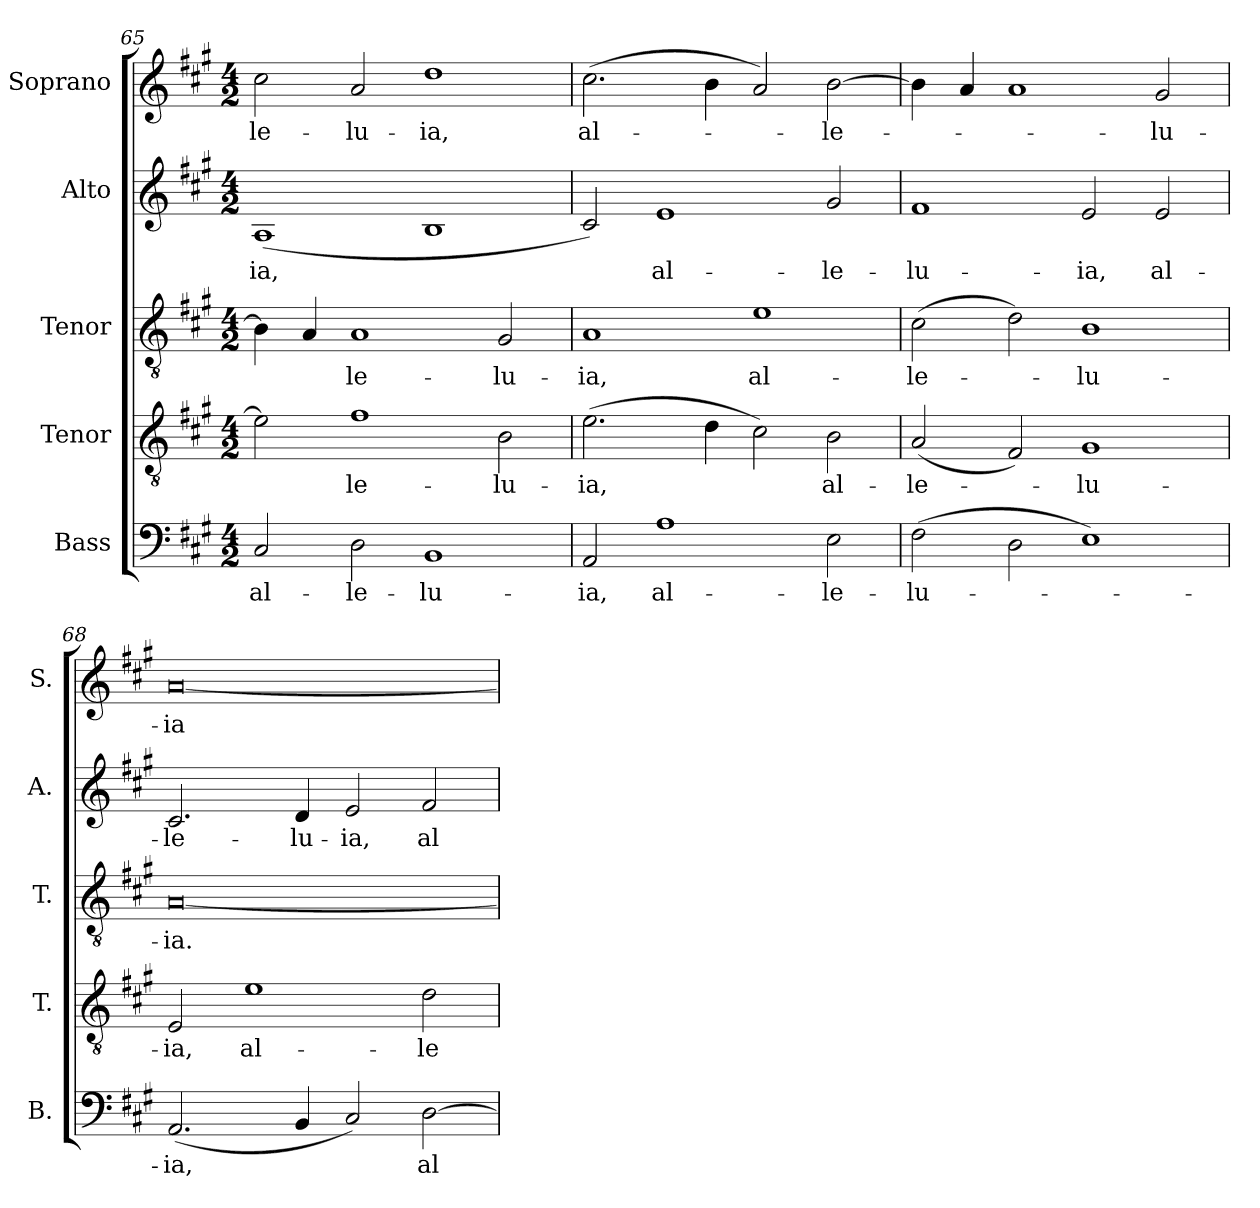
**kern	**text	**kern	**text	**kern	**text	**kern	**text	**kern	**text
*part5	*part5	*part4	*part4	*part3	*part3	*part2	*part2	*part1	*part1
*staff5	*staff5	*staff4	*staff4	*staff3	*staff3	*staff2	*staff2	*staff1	*staff1
*I"Bass	*	*I"Tenor	*	*I"Tenor	*	*I"Alto	*	*I"Soprano	*
*I'B.	*	*I'T.	*	*I'T.	*	*I'A.	*	*I'S.	*
*clefF4	*	*clefGv2	*	*clefGv2	*	*clefG2	*	*clefG2	*
*	*	*ITrd7c12	*	*ITrd7c12	*	*	*	*	*
*k[f#c#g#]	*	*k[f#c#g#]	*	*k[f#c#g#]	*	*k[f#c#g#]	*	*k[f#c#g#]	*
*A:	*	*A:	*	*A:	*	*A:	*	*A:	*
*M4/2	*	*M4/2	*	*M4/2	*	*M4/2	*	*M4/2	*
=65	=65	=65	=65	=65	=65	=65	=65	=65	=65
!	!LO:LY:b:color=#000000	!	!	!	!	!	!	!	!
!	!	!	!	!	!	!	!LO:LY:b:color=#000000	!	!
!	!	!	!	!	!	!	!	!	!LO:LY:b:color=#000000
2C#i/	al-	2Ei\]	.	4BBi\]	.	(1Ai	-ia,	2cc#i\	-le-
.	.	.	.	4AAi/	.	.	.	.	.
!	!LO:LY:b:color=#000000	!	!	!	!	!	!	!	!
!	!	!	!LO:LY:b:color=#000000	!	!	!	!	!	!
!	!	!	!	!	!LO:LY:b:color=#000000	!	!	!	!
!	!	!	!	!	!	!	!	!	!LO:LY:b:color=#000000
2Di\	-le-	1F#i	-le-	1AAi	-le-	.	.	2ai/	-lu-
!	!LO:LY:b:color=#000000	!	!	!	!	!	!	!	!
!	!	!	!	!	!	!	!	!	!LO:LY:b:color=#000000
1BBi	-lu-	.	.	.	.	1Bi	.	1ddi	-ia,
!	!	!	!LO:LY:b:color=#000000	!	!	!	!	!	!
!	!	!	!	!	!LO:LY:b:color=#000000	!	!	!	!
.	.	2BBi\	-lu-	2GG#i/	-lu-	.	.	.	.
=66	=66	=66	=66	=66	=66	=66	=66	=66	=66
!	!LO:LY:b:color=#000000	!	!	!	!	!	!	!	!
!	!	!	!LO:LY:b:color=#000000	!	!	!	!	!	!
!	!	!	!	!	!LO:LY:b:color=#000000	!	!	!	!
!	!	!	!	!	!	!	!	!	!LO:LY:b:color=#000000
2AAi/	-ia,	(2.Ei\	-ia,	1AAi	-ia,	2c#i/)	.	(2.cc#i\	al-
!	!LO:LY:b:color=#000000	!	!	!	!	!	!	!	!
!	!	!	!	!	!	!	!LO:LY:b:color=#000000	!	!
1Ai	al-	.	.	.	.	1ei	al-	.	.
.	.	4Di\	.	.	.	.	.	4bi\	.
!	!	!	!	!	!LO:LY:b:color=#000000	!	!	!	!
.	.	2C#i\)	.	1Ei	al-	.	.	2ai/)	.
!	!LO:LY:b:color=#000000	!	!	!	!	!	!	!	!
!	!	!	!LO:LY:b:color=#000000	!	!	!	!	!	!
!	!	!	!	!	!	!	!LO:LY:b:color=#000000	!	!
!	!	!	!	!	!	!	!	!	!LO:LY:b:color=#000000
2Ei\	-le-	2BBi\	al-	.	.	2g#i/	-le-	[2bi\	-le-
=67	=67	=67	=67	=67	=67	=67	=67	=67	=67
!	!LO:LY:b:color=#000000	!	!	!	!	!	!	!	!
!	!	!	!LO:LY:b:color=#000000	!	!	!	!	!	!
!	!	!	!	!	!LO:LY:b:color=#000000	!	!	!	!
!	!	!	!	!	!	!	!LO:LY:b:color=#000000	!	!
(2F#i\	-lu-	(2AAi/	-le-	(2C#i\	-le-	1f#i	-lu-	4bi\]	.
.	.	.	.	.	.	.	.	4ai/	.
2Di\	.	2FF#i/)	.	2Di\)	.	.	.	1ai	.
!	!	!	!LO:LY:b:color=#000000	!	!	!	!	!	!
!	!	!	!	!	!LO:LY:b:color=#000000	!	!	!	!
!	!	!	!	!	!	!	!LO:LY:b:color=#000000	!	!
1Ei)	.	1GG#i	-lu-	1BBi	-lu-	2ei/	-ia,	.	.
!	!	!	!	!	!	!	!LO:LY:b:color=#000000	!	!
!	!	!	!	!	!	!	!	!	!LO:LY:b:color=#000000
.	.	.	.	.	.	2ei/	al-	2g#i/	-lu-
=68	=68	=68	=68	=68	=68	=68	=68	=68	=68
!	!LO:LY:b:color=#000000	!	!	!	!	!	!	!	!
!	!	!	!LO:LY:b:color=#000000	!	!	!	!	!	!
!	!	!	!	!	!LO:LY:b:color=#000000	!	!	!	!
!	!	!	!	!	!	!	!LO:LY:b:color=#000000	!	!
!	!	!	!	!	!	!	!	!	!LO:LY:b:color=#000000
(2.AAi/	-ia,	2EEi/	-ia,	[0AAi	-ia.	2.c#i/	-le-	[0ai	-ia
!	!	!	!LO:LY:b:color=#000000	!	!	!	!	!	!
.	.	1Ei	al-	.	.	.	.	.	.
!	!	!	!	!	!	!	!LO:LY:b:color=#000000	!	!
4BBi/	.	.	.	.	.	4di/	-lu-	.	.
!	!	!	!	!	!	!	!LO:LY:b:color=#000000	!	!
2C#i/)	.	.	.	.	.	2ei/	-ia,	.	.
!	!LO:LY:b:color=#000000	!	!	!	!	!	!	!	!
!	!	!	!LO:LY:b:color=#000000	!	!	!	!	!	!
!	!	!	!	!	!	!	!LO:LY:b:color=#000000	!	!
[2Di\	al-	2Di\	-le-	.	.	2f#i/	al-	.	.
=	=	=	=	=	=	=	=	=	=
*-	*-	*-	*-	*-	*-	*-	*-	*-	*-
